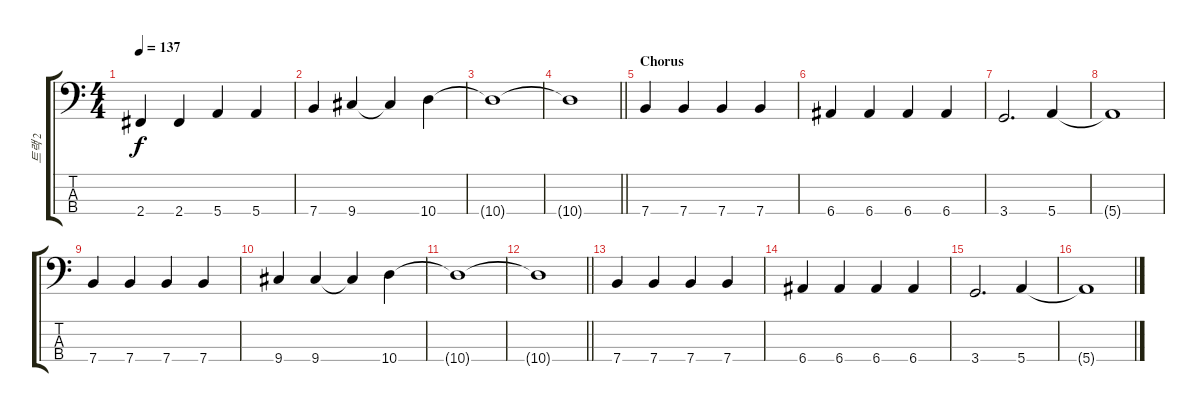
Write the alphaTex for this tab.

\track ("트랙 2" "트랙 2") {instrument electricbassfinger}
\staff {score tabs}
\tuning (G2 D2 A1 E1) {hide}
\ts (4 4)
\tempo 137
\clef f4
\ks c
2.4.4{dy f} 2.4.4 5.4.4 5.4.4 |
7.4.4 9.4.4 9.4{t}.4 10.4.4 |
10.4{t}.1 |
\barLineRight lightlight
10.4{t}.1 |
\section ("" "Chorus")
7.4.4 7.4.4 7.4.4 7.4.4 |
6.4.4 6.4.4 6.4.4 6.4.4 |
3.4.2{d} 5.4.4 |
5.4{t}.1 |
7.4.4 7.4.4 7.4.4 7.4.4 |
9.4.4 9.4.4 9.4{t}.4 10.4.4 |
10.4{t}.1 |
\barLineRight lightlight
10.4{t}.1 |
7.4.4 7.4.4 7.4.4 7.4.4 |
6.4.4 6.4.4 6.4.4 6.4.4 |
3.4.2{d} 5.4.4 |
5.4{t}.1
